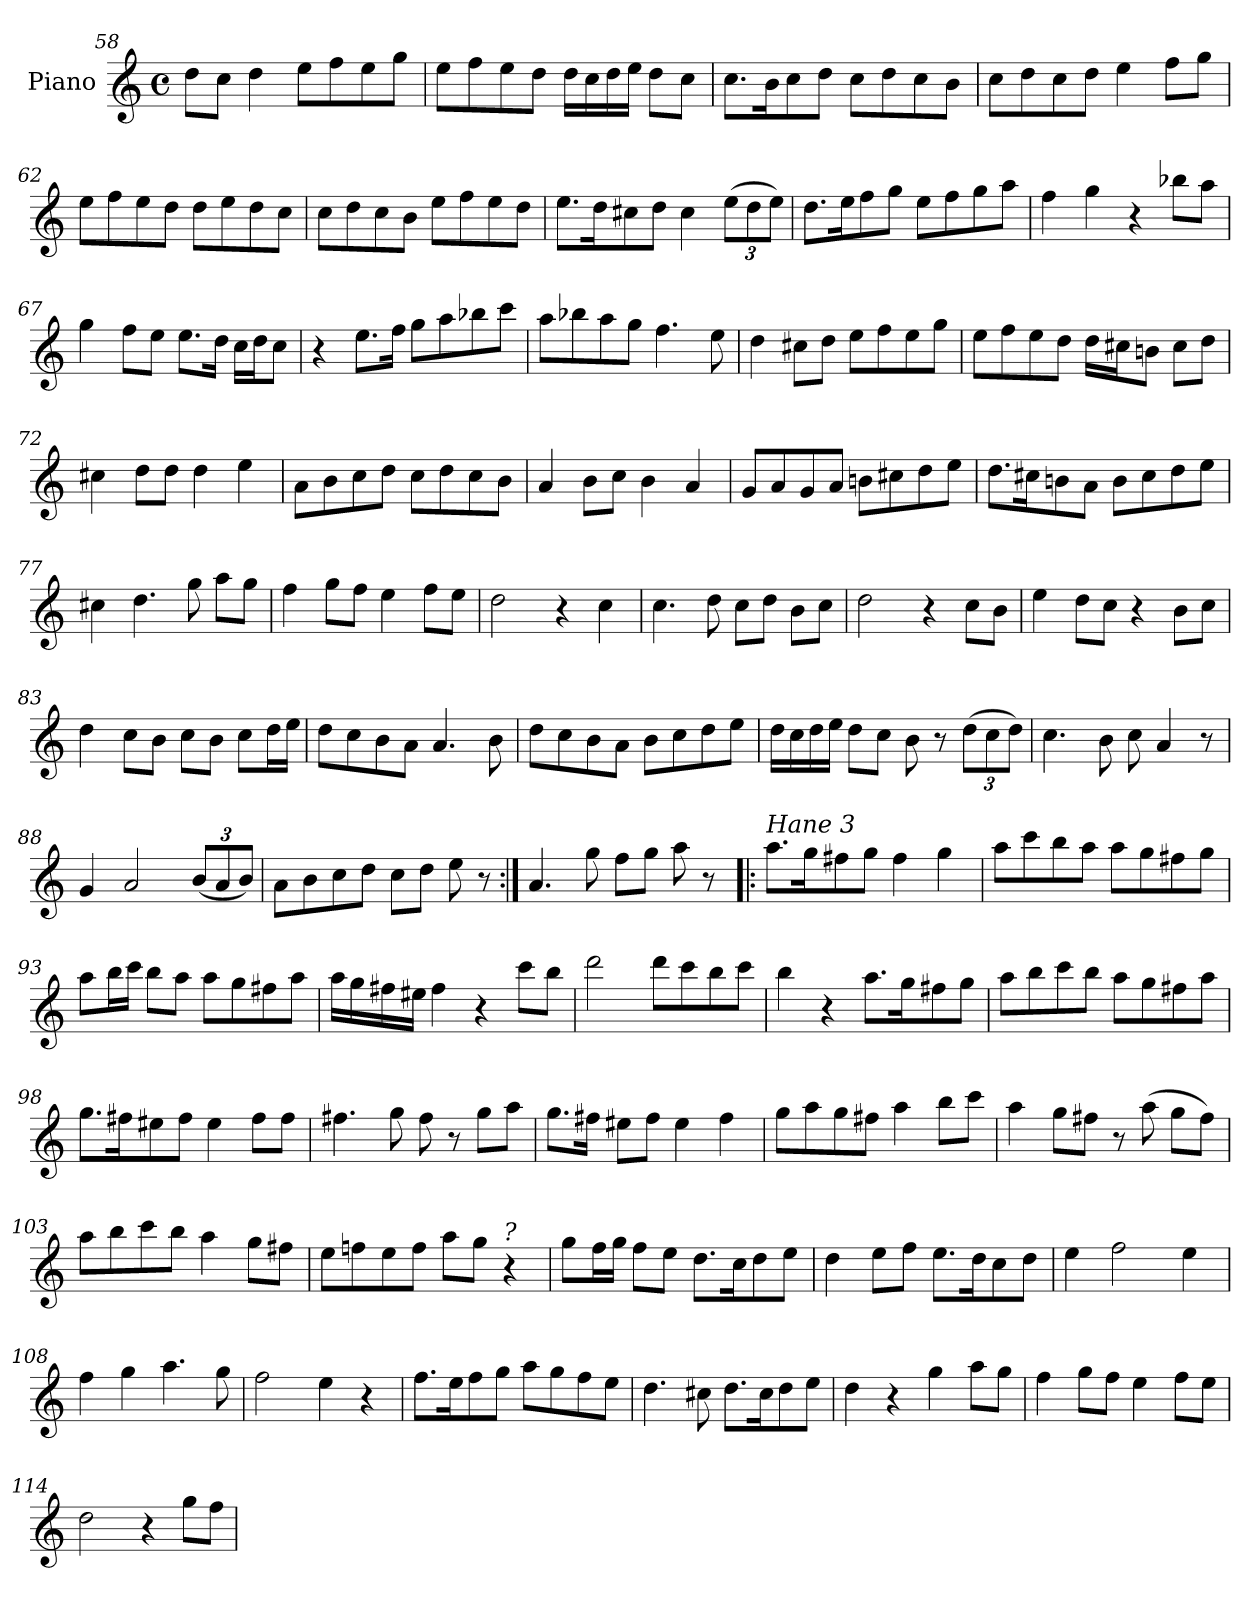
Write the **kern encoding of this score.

**kern
*part1
*staff1
*I"Piano
*I'Pno
*clefG2
*k[]
*M4/4
*met(c)
=58
8dd\L
8cc\J
4dd\
8ee\L
8ff\
8ee\
8gg\J
!!LO:LB:g=z
=59
8ee\L
8ff\
8ee\
8dd\J
16dd\LL
16cc\
16dd\
16ee\JJ
8dd\L
8cc\J
=60
8.cc\L
16b\K
8cc\
8dd\J
8cc\L
8dd\
8cc\
8b\J
=61
8cc\L
8dd\
8cc\
8dd\J
4ee\
8ff\L
8gg\J
=62
8ee\L
8ff\
8ee\
8dd\J
8dd\L
8ee\
8dd\
8cc\J
!!LO:LB:g=z
=63
8cc\L
8dd\
8cc\
8b\J
8ee\L
8ff\
8ee\
8dd\J
=64
8.ee\L
16dd\K
8cc#X\
8dd\J
4cc#\
*Xbrackettup
(>12ee\L
12dd\
12ee\J)
=65
8.dd\L
16ee\K
8ff\
8gg\J
8ee\L
8ff\
8gg\
8aa\J
=66
4ff\
4gg\
4r
8bb-X\L
8aa\J
!!LO:LB:g=z
=67
4gg\
8ff\L
8ee\J
8.ee\L
16dd\Jk
16cc\LL
16dd\J
8cc\J
=68
4r
8.ee\L
16ff\Jk
8gg\L
8aa\
8bb-X\
8ccc\J
=69
8aa\L
8bb-X\
8aa\
8gg\J
4.ff\
8ee\
=70
4dd\
8cc#X\L
8dd\J
8ee\L
8ff\
8ee\
8gg\J
!!LO:LB:g=z
=71
8ee\L
8ff\
8ee\
8dd\J
16dd\LL
16cc#X\J
8bn\J
8cc#\L
8dd\J
=72
4cc#X\
8dd\L
8dd\J
4dd\
4ee\
=73
8a\L
8b\
8cc\
8dd\J
8cc\L
8dd\
8cc\
8b\J
=74
4a/
8b\L
8cc\J
4b\
4a/
!!LO:LB:g=z
=75
8g/L
8a/
8g/
8a/J
8bn\L
8cc#X\
8dd\
8ee\J
=76
8.dd\L
16cc#X\K
8bn\
8a\J
8b\L
8cc#\
8dd\
8ee\J
=77
4cc#X\
4.dd\
8gg\
8aa\L
8gg\J
=78
4ff\
8gg\L
8ff\J
4ee\
8ff\L
8ee\J
=79
2dd\
4r
4cc\
!!LO:LB:g=z
=80
4.cc\
8dd\
8cc\L
8dd\J
8b\L
8cc\J
=81
2dd\
4r
8cc\L
8b\J
=82
4ee\
8dd\L
8cc\J
4r
8b\L
8cc\J
=83
4dd\
8cc\L
8b\J
8cc\L
8b\J
8cc\L
16dd\L
16ee\JJ
=84
8dd\L
8cc\
8b\
8a\J
4.a/
8b\
!!LO:PB:g=z
=85
8dd\L
8cc\
8b\
8a\J
8b\L
8cc\
8dd\
8ee\J
=86
16dd\LL
16cc\
16dd\
16ee\JJ
8dd\L
8cc\J
8b\
8r
(>12dd\L
12cc\
12dd\J)
=87
4.cc\
8b\
8cc\
4a/
8r
=88
4g/
2a/
(<12b/L
12a/
12b/J)
!!LO:LB:g=z
=89
8a\L
8b\
8cc\
8dd\J
8cc\L
8dd\J
8ee\
8r
=90:|!
4.a/
8gg\
8ff\L
8gg\J
8aa\
8r
=91!|:
!LO:TX:a:i:t=Hane 3
8.aa\L
16gg\K
8ff#X\
8gg\J
4ff#\
4gg\
!!LO:LB:g=z
=92
8aa\L
8ccc\
8bb\
8aa\J
8aa\L
8gg\
8ff#X\
8gg\J
=93
8aa\L
16bb\L
16ccc\JJ
8bb\L
8aa\J
8aa\L
8gg\
8ff#X\
8aa\J
=94
16aa\LL
16gg\
16ff#X\
16ee#X\JJ
4ff#\
4r
8ccc\L
8bb\J
!!LO:LB:g=z
=95
2ddd\
8ddd\L
8ccc\
8bb\
8ccc\J
=96
4bb\
4r
8.aa\L
16gg\K
8ff#X\
8gg\J
=97
8aa\L
8bb\
8ccc\
8bb\J
8aa\L
8gg\
8ff#X\
8aa\J
=98
8.gg\L
16ff#X\K
8ee#X\
8ff#\J
4ee#\
8ff#\L
8ff#\J
=99
4.ff#X\
8gg\
8ff#\
8r
8gg\L
8aa\J
!!LO:LB:g=z
=100
8.gg\L
16ff#X\Jk
8ee#X\L
8ff#\J
4ee#\
4ff#\
=101
8gg\L
8aa\
8gg\
8ff#X\J
4aa\
8bb\L
8ccc\J
=102
4aa\
8gg\L
8ff#X\J
8r
(>8aa\
8gg\L
8ff#\J)
=103
8aa\L
8bb\
8ccc\
8bb\J
4aa\
8gg\L
8ff#X\J
=104
8ee\L
8ffn\
8ee\
8ff\J
8aa\L
8gg\J
!LO:TX:a:i:t=?
4r
!!LO:LB:g=z
=105
8gg\L
16ff\L
16gg\JJ
8ff\L
8ee\J
8.dd\L
16cc\K
8dd\
8ee\J
=106
4dd\
8ee\L
8ff\J
8.ee\L
16dd\K
8cc\
8dd\J
=107
4ee\
2ff\
4ee\
=108
4ff\
4gg\
4.aa\
8gg\
=109
2ff\
4ee\
4r
!!LO:LB:g=z
=110
8.ff\L
16ee\K
8ff\
8gg\J
8aa\L
8gg\
8ff\
8ee\J
=111
4.dd\
8cc#X\
8.dd\L
16cc#\K
8dd\
8ee\J
=112
4dd\
4r
4gg\
8aa\L
8gg\J
=113
4ff\
8gg\L
8ff\J
4ee\
8ff\L
8ee\J
=114
2dd\
4r
8gg\L
8ff\J
=
*-
